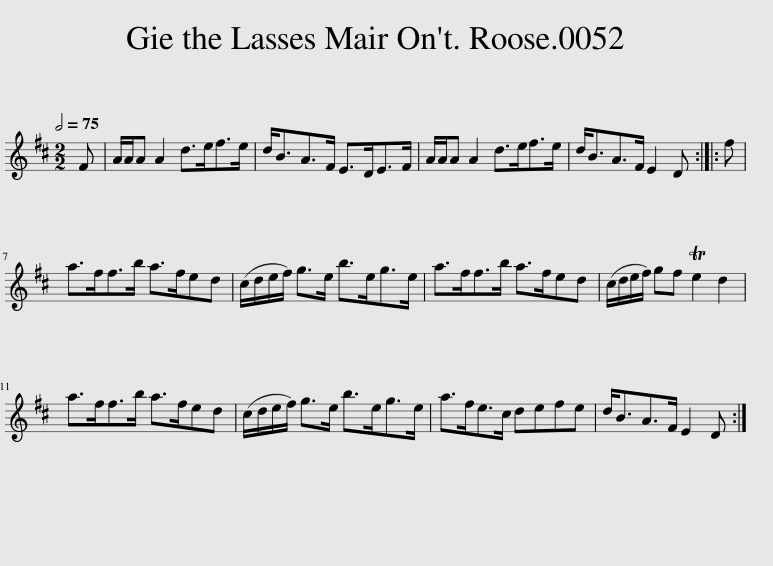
X:1
L:1/8
Q:1/2=75
M:2/2
I:linebreak $
K:D
V:1 treble
V:1
 F | A/A/A A2 d>ef>e | d<BA>F E>DE>F | A/A/A A2 d>ef>e | d<BA>F E2 D :: %5
 f |$ a>ff>b a>fed | (c/d/e/f/) g>e b>eg>e | a>ff>b a>fed | (c/d/e/f/) gf Te2 d2 |$ %10
 a>ff>b a>fed | (c/d/e/f/) g>e b>eg>e | a>fe>c defe | d<BA>F E2 D :| %14
